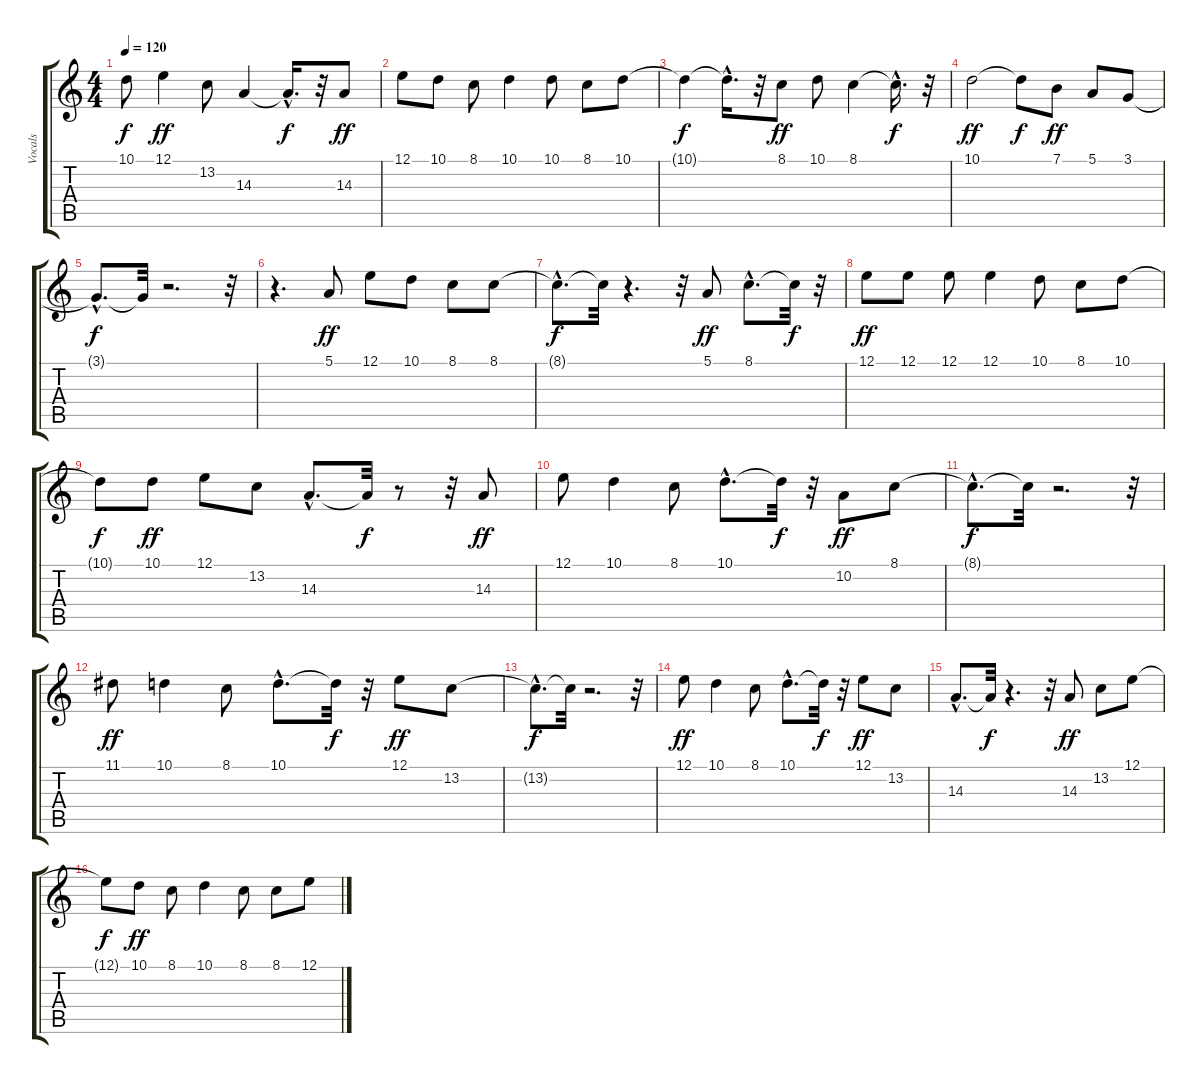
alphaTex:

\track ("Vocals" "Vocals") {instrument flute}
\staff {score tabs}
\tuning (E4 B3 G3 D3 A2 E2) {hide}
\ts (4 4)
\tempo 120
\clef g2
\ks c
10.1{t}.8{dy f} 12.1.4{dy ff} 13.2.8 14.3.4 14.3{hac t}.16{d dy f} r.32 14.3.8{dy ff} |
12.1.8 10.1.8 8.1.8 10.1.4 10.1.8 8.1.8 10.1.8 |
10.1{t}.4{dy f} 10.1{hac t}.16{d} r.32 8.1.8{dy ff} 10.1.8 8.1.4 8.1{hac t}.16{d dy f} r.32 |
10.1.2{dy ff} 10.1{t}.8{dy f} 7.1.8{dy ff} 5.1.8 3.1.8 |
3.1{hac t}.8{d dy f} 3.1{t}.32 r.2{d} r.32 |
r.4{d} 5.1.8{dy ff} 12.1.8 10.1.8 8.1.8 8.1.8 |
8.1{hac t}.8{d dy f} 8.1{t}.32 r.4{d} r.32 5.1.8{dy ff} 8.1{hac}.8{d} 8.1{t}.32{dy f} r.32 |
12.1.8{dy ff} 12.1.8 12.1.8 12.1.4 10.1.8 8.1.8 10.1.8 |
10.1{t}.8{dy f} 10.1.8{dy ff} 12.1.8 13.2.8 14.3{hac}.8{d} 14.3{t}.32{dy f} r.8 r.32 14.3.8{dy ff} |
12.1.8 10.1.4 8.1.8 10.1{hac}.8{d} 10.1{t}.32{dy f} r.32 10.2.8{dy ff} 8.1.8 |
8.1{hac t}.8{d dy f} 8.1{t}.32 r.2{d} r.32 |
11.1.8{dy ff} 10.1.4 8.1.8 10.1{hac}.8{d} 10.1{t}.32{dy f} r.32 12.1.8{dy ff} 13.2.8 |
13.2{hac t}.8{d dy f} 13.2{t}.32 r.2{d} r.32 |
12.1.8{dy ff} 10.1.4 8.1.8 10.1{hac}.8{d} 10.1{t}.32{dy f} r.32 12.1.8{dy ff} 13.2.8 |
14.3{hac}.8{d} 14.3{t}.32{dy f} r.4{d} r.32 14.3.8{dy ff} 13.2.8 12.1.8 |
12.1{t}.8{dy f} 10.1.8{dy ff} 8.1.8 10.1.4 8.1.8 8.1.8 12.1.8
